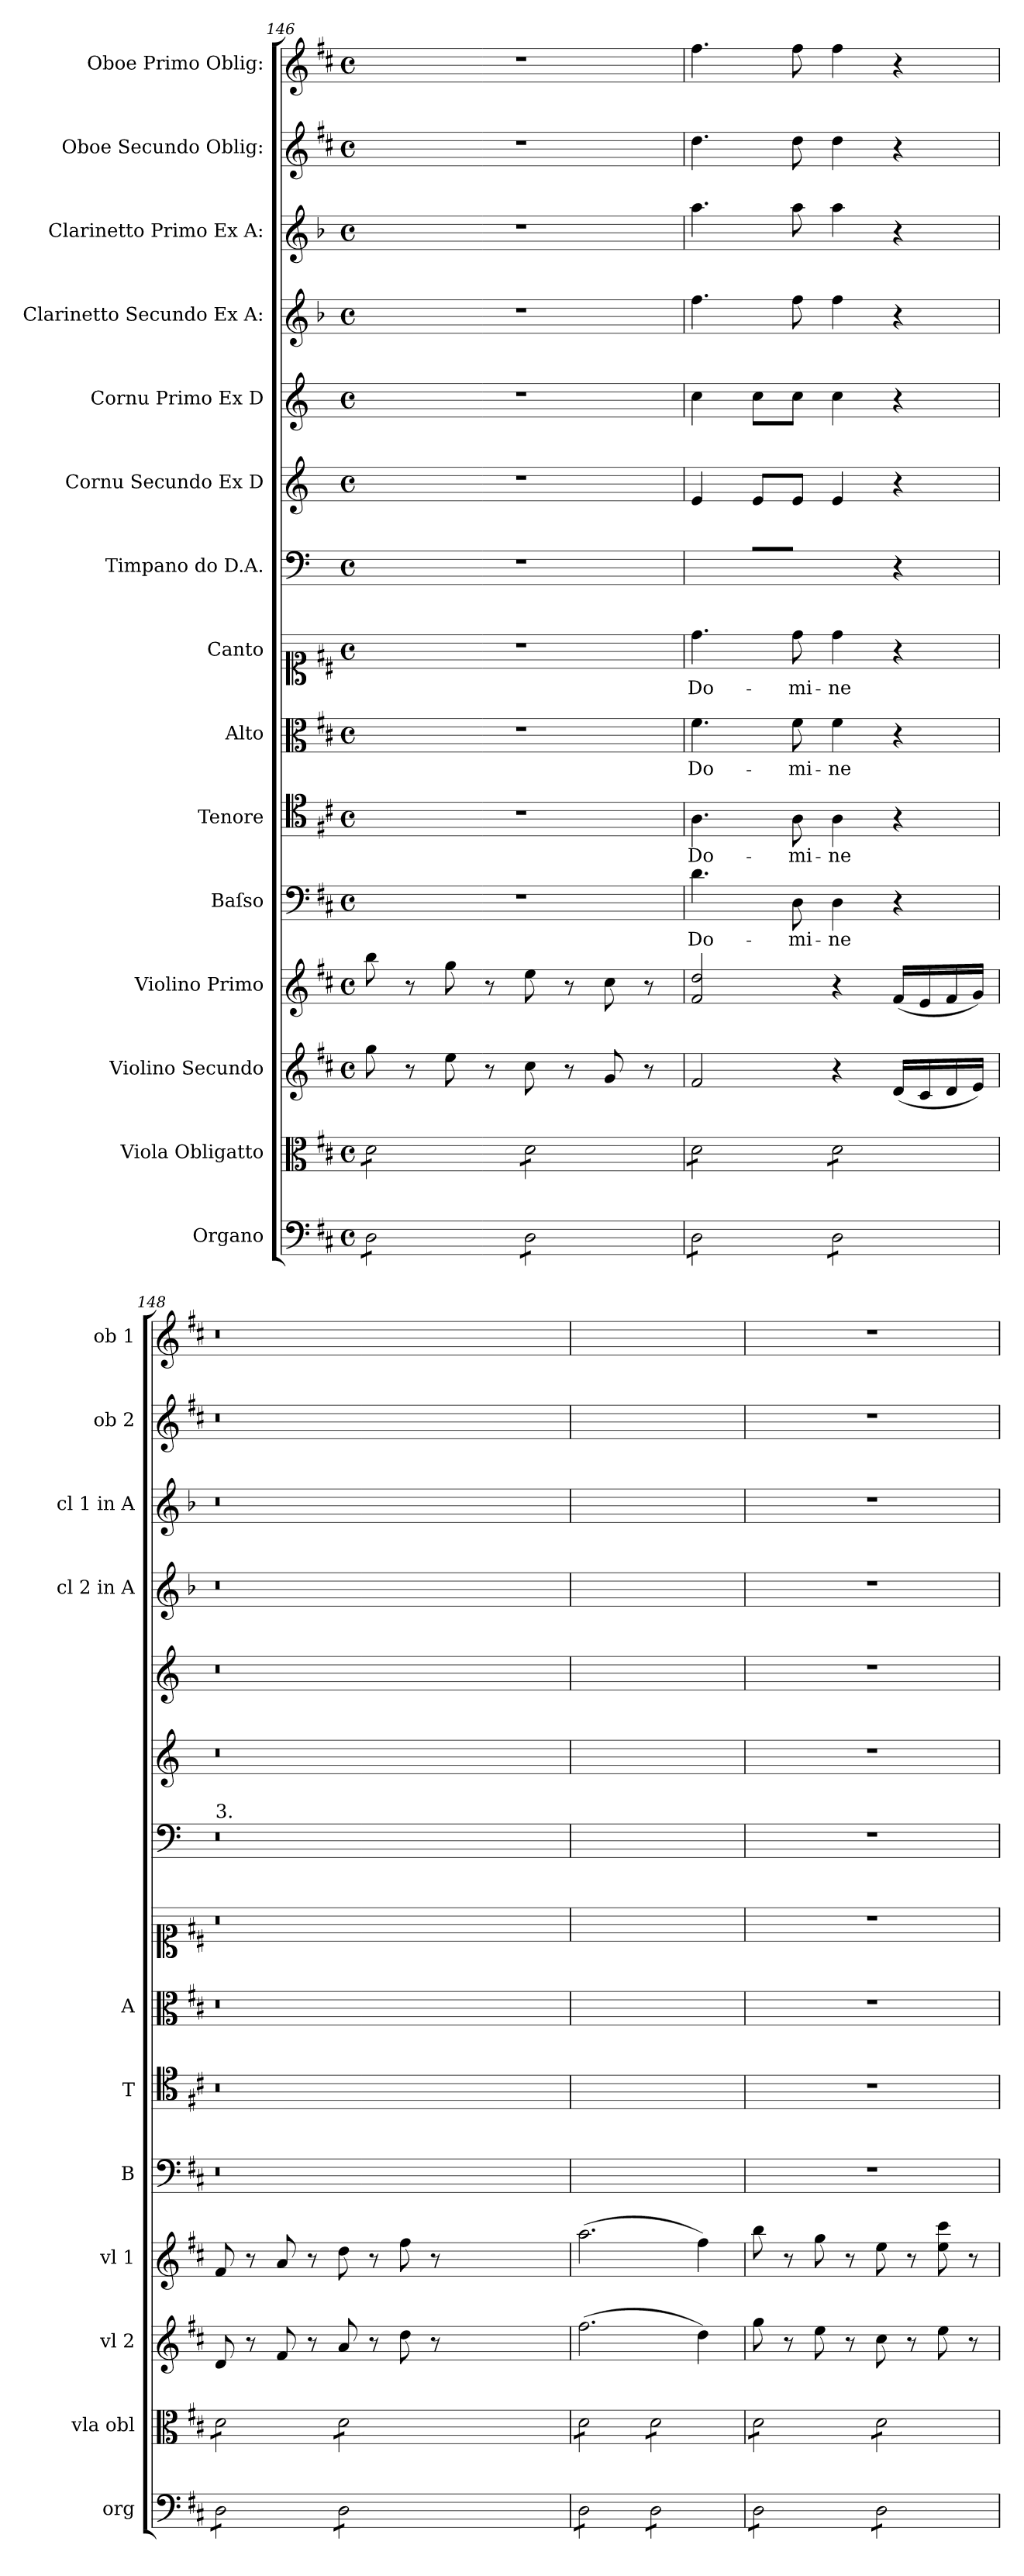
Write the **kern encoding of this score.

**kern	**dynam	**kern	**dynam	**kern	**dynam	**kern	**dynam	**kern	**text	**kern	**text	**kern	**text	**kern	**text	**kern	**kern	**kern	**kern	**kern	**kern	**kern
*part15	*part15	*part14	*part14	*part13	*part13	*part12	*part12	*part11	*part11	*part10	*part10	*part9	*part9	*part8	*part8	*part7	*part6	*part5	*part4	*part3	*part2	*part1
*staff15	*staff15	*staff14	*staff14	*staff13	*staff13	*staff12	*staff12	*staff11	*staff11	*staff10	*staff10	*staff9	*staff9	*staff8	*staff8	*staff7	*staff6	*staff5	*staff4	*staff3	*staff2	*staff1
*I"Organo	*	*I"Viola Obligatto	*	*I"Violino Secundo	*	*I"Violino Primo	*	*I"Baſso	*	*I"Tenore	*	*I"Alto	*	*I"Canto	*	*I"Timpano do D.A.	*I"Cornu Secundo Ex D	*I"Cornu Primo Ex D	*I"Clarinetto Secundo Ex A:	*I"Clarinetto Primo Ex A:	*I"Oboe Secundo Oblig:	*I"Oboe Primo Oblig:
*I'org	*	*I'vla obl	*	*I'vl 2	*	*I'vl 1	*	*I'B	*	*I'T	*	*I'A	*	*	*	*	*	*	*I'cl 2 in A	*I'cl 1 in A	*I'ob 2	*I'ob 1
*clefF4	*	*clefC3	*	*clefG2	*	*clefG2	*	*clefF4	*	*clefC4	*	*clefC3	*	*clefC1	*	*clefF4	*clefG2	*clefG2	*clefG2	*clefG2	*clefG2	*clefG2
*	*	*	*	*	*	*	*	*	*	*	*	*	*	*	*	*	*ITrd6c10	*ITrd6c10	*ITrd2c3	*ITrd2c3	*	*
*k[f#c#]	*	*k[f#c#]	*	*k[f#c#]	*	*k[f#c#]	*	*k[f#c#]	*	*k[f#c#]	*	*k[f#c#]	*	*k[f#c#]	*	*k[]	*k[f#c#]	*k[f#c#]	*k[f#c#]	*k[f#c#]	*k[f#c#]	*k[f#c#]
*D:	*	*D:	*	*D:	*	*D:	*	*D:	*	*D:	*	*D:	*	*D:	*	*	*D:	*D:	*D:	*D:	*D:	*D:
*M4/4	*	*M4/4	*	*M4/4	*	*M4/4	*	*M4/4	*	*M4/4	*	*M4/4	*	*M4/4	*	*M4/4	*M4/4	*M4/4	*M4/4	*M4/4	*M4/4	*M4/4
*met(c)	*	*met(c)	*	*met(c)	*	*met(c)	*	*met(c)	*	*met(c)	*	*met(c)	*	*met(c)	*	*met(c)	*met(c)	*met(c)	*met(c)	*met(c)	*met(c)	*met(c)
=146	=146	=146	=146	=146	=146	=146	=146	=146	=146	=146	=146	=146	=146	=146	=146	=146	=146	=146	=146	=146	=146	=146
*tremolo	*	*	*	*	*	*	*	*	*	*	*	*	*	*	*	*	*	*	*	*	*	*
*	*	*tremolo	*	*	*	*	*	*	*	*	*	*	*	*	*	*	*	*	*	*	*	*
8D\L	.	8d\L	.	8gg\	.	8bb\	.	1r	.	1r	.	1r	.	1r	.	1r	1r	1r	1r	1r	1r	1r
8D\	.	8d\	.	8r	.	8r	.	.	.	.	.	.	.	.	.	.	.	.	.	.	.	.
8D\	.	8d\	.	8ee\	.	8gg\	.	.	.	.	.	.	.	.	.	.	.	.	.	.	.	.
8D\J	.	8d\J	.	8r	.	8r	.	.	.	.	.	.	.	.	.	.	.	.	.	.	.	.
8D\L	.	8d\L	.	8cc#\	.	8ee\	.	.	.	.	.	.	.	.	.	.	.	.	.	.	.	.
8D\	.	8d\	.	8r	.	8r	.	.	.	.	.	.	.	.	.	.	.	.	.	.	.	.
8D\	.	8d\	.	8g/	.	8cc#\	.	.	.	.	.	.	.	.	.	.	.	.	.	.	.	.
8D\J	.	8d\J	.	8r	.	8r	.	.	.	.	.	.	.	.	.	.	.	.	.	.	.	.
=147	=147	=147	=147	=147	=147	=147	=147	=147	=147	=147	=147	=147	=147	=147	=147	=147	=147	=147	=147	=147	=147	=147
!	!LO:DY:a:rj	!	!LO:DY:a	!	!LO:DY:a:rj	!	!LO:DY:a:rj	!	!LO:LY:i	!	!LO:LY:i	!	!	!	!LO:LY:i	!	!	!	!	!	!	!
8D\L	f&colon;	8d\L	f&colon;	2f#/	f&colon;	2f#/ 2dd/	f&colon;	4.d\	Do-	4.A\	Do-	4.f#\	Do-	4.dd\	Do-	4R\	4F#/	4d\	4.dd\	4.ff#\	4.dd\	4.ff#\
8D\	.	8d\	.	.	.	.	.	.	.	.	.	.	.	.	.	.	.	.	.	.	.	.
8D\	.	8d\	.	.	.	.	.	.	.	.	.	.	.	.	.	8R\L	8F#/L	8d\L	.	.	.	.
!	!	!	!	!	!	!	!	!	!LO:LY:i	!	!LO:LY:i	!	!	!	!LO:LY:i	!	!	!	!	!	!	!
8D\J	.	8d\J	.	.	.	.	.	8D\	-mi-	8A\	-mi-	8f#\	-mi-	8dd\	-mi-	8R\J	8F#/J	8d\J	8dd\	8ff#\	8dd\	8ff#\
!	!LO:DY:a:rj	!	!LO:DY:a	!	!	!	!LO:DY:a	!	!LO:LY:i	!	!LO:LY:i	!	!	!	!LO:LY:i	!	!	!	!	!	!	!
8D\L	p&colon;	8d\L	p&colon;	4r	.	4r	p&colon;	4D\	-ne	4A\	-ne	4f#\	-ne	4dd\	-ne	4R\	4F#/	4d\	4dd\	4ff#\	4dd\	4ff#\
8D\	.	8d\	.	.	.	.	.	.	.	.	.	.	.	.	.	.	.	.	.	.	.	.
!	!	!	!	!	!LO:DY:a:rj	!	!	!	!	!	!	!	!	!	!	!	!	!	!	!	!	!
8D\	.	8d\	.	(16d/LL	p&colon;	(16f#/LL	.	4r	.	4r	.	4r	.	4r	.	4r	4r	4r	4r	4r	4r	4r
.	.	.	.	16c#/	.	16e/	.	.	.	.	.	.	.	.	.	.	.	.	.	.	.	.
8D\J	.	8d\J	.	16d/	.	16f#/	.	.	.	.	.	.	.	.	.	.	.	.	.	.	.	.
.	.	.	.	16e/JJ)	.	16g/JJ)	.	.	.	.	.	.	.	.	.	.	.	.	.	.	.	.
=148	=148	=148	=148	=148	=148	=148	=148	=148	=148	=148	=148	=148	=148	=148	=148	=148	=148	=148	=148	=148	=148	=148
!	!	!	!	!	!	!	!	!	!	!	!	!	!	!	!	!LO:TX:a:t=3.	!	!	!	!	!	!
8D\L	.	8d\L	.	8d/	.	8f#/	.	0r	.	0r	.	0r	.	0r	.	0r	0r	0r	0r	0r	0r	0r
8D\	.	8d\	.	8r	.	8r	.	.	.	.	.	.	.	.	.	.	.	.	.	.	.	.
8D\	.	8d\	.	8f#/	.	8a/	.	.	.	.	.	.	.	.	.	.	.	.	.	.	.	.
8D\J	.	8d\J	.	8r	.	8r	.	.	.	.	.	.	.	.	.	.	.	.	.	.	.	.
8D\L	.	8d\L	.	8a/	.	8dd\	.	.	.	.	.	.	.	.	.	.	.	.	.	.	.	.
8D\	.	8d\	.	8r	.	8r	.	.	.	.	.	.	.	.	.	.	.	.	.	.	.	.
8D\	.	8d\	.	8dd\	.	8ff#\	.	.	.	.	.	.	.	.	.	.	.	.	.	.	.	.
8D\J	.	8d\J	.	8r	.	8r	.	.	.	.	.	.	.	.	.	.	.	.	.	.	.	.
1ryy	.	1ryy	.	1ryy	.	1ryy	.	.	.	.	.	.	.	.	.	.	.	.	.	.	.	.
=149	=149	=149	=149	=149	=149	=149	=149	=149	=149	=149	=149	=149	=149	=149	=149	=149	=149	=149	=149	=149	=149	=149
8D\L	.	8d\L	.	(2.ff#\	.	(2.aa\	.	1ryy	.	1ryy	.	1ryy	.	1ryy	.	1ryy	1ryy	1ryy	1ryy	1ryy	1ryy	1ryy
8D\	.	8d\	.	.	.	.	.	.	.	.	.	.	.	.	.	.	.	.	.	.	.	.
8D\	.	8d\	.	.	.	.	.	.	.	.	.	.	.	.	.	.	.	.	.	.	.	.
8D\J	.	8d\J	.	.	.	.	.	.	.	.	.	.	.	.	.	.	.	.	.	.	.	.
8D\L	.	8d\L	.	.	.	.	.	.	.	.	.	.	.	.	.	.	.	.	.	.	.	.
8D\	.	8d\	.	.	.	.	.	.	.	.	.	.	.	.	.	.	.	.	.	.	.	.
8D\	.	8d\	.	4dd\)	.	4ff#\)	.	.	.	.	.	.	.	.	.	.	.	.	.	.	.	.
8D\J	.	8d\J	.	.	.	.	.	.	.	.	.	.	.	.	.	.	.	.	.	.	.	.
=150	=150	=150	=150	=150	=150	=150	=150	=150	=150	=150	=150	=150	=150	=150	=150	=150	=150	=150	=150	=150	=150	=150
8D\L	.	8d\L	.	8gg\	.	8bb\	.	1r	.	1r	.	1r	.	1r	.	1r	1r	1r	1r	1r	1r	1r
8D\	.	8d\	.	8r	.	8r	.	.	.	.	.	.	.	.	.	.	.	.	.	.	.	.
8D\	.	8d\	.	8ee\	.	8gg\	.	.	.	.	.	.	.	.	.	.	.	.	.	.	.	.
8D\J	.	8d\J	.	8r	.	8r	.	.	.	.	.	.	.	.	.	.	.	.	.	.	.	.
8D\L	.	8d\L	.	8cc#\	.	8ee\	.	.	.	.	.	.	.	.	.	.	.	.	.	.	.	.
8D\	.	8d\	.	8r	.	8r	.	.	.	.	.	.	.	.	.	.	.	.	.	.	.	.
8D\	.	8d\	.	8ee\	.	8ee\ 8ccc#\	.	.	.	.	.	.	.	.	.	.	.	.	.	.	.	.
8D\J	.	8d\J	.	8r	.	8r	.	.	.	.	.	.	.	.	.	.	.	.	.	.	.	.
*	*	*Xtremolo	*	*	*	*	*	*	*	*	*	*	*	*	*	*	*	*	*	*	*	*
*Xtremolo	*	*	*	*	*	*	*	*	*	*	*	*	*	*	*	*	*	*	*	*	*	*
=	=	=	=	=	=	=	=	=	=	=	=	=	=	=	=	=	=	=	=	=	=	=
*-	*-	*-	*-	*-	*-	*-	*-	*-	*-	*-	*-	*-	*-	*-	*-	*-	*-	*-	*-	*-	*-	*-
